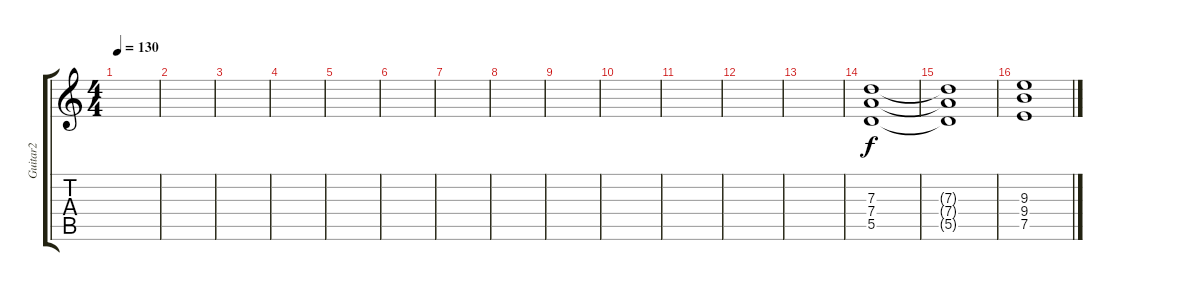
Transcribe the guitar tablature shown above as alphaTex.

\track ("Guitar2" "Guitar2") {instrument overdrivenguitar}
\staff {score tabs}
\tuning (E4 B3 G3 D3 A2 E2) {hide}
\ts (4 4)
\tempo 130
\clef g2
\ks c
|
|
|
|
|
|
|
|
|
|
|
|
|
(7.3 7.4 5.5).1 |
(7.3{t} 7.4{t} 5.5{t}).1 |
(9.3 9.4 7.5).1
